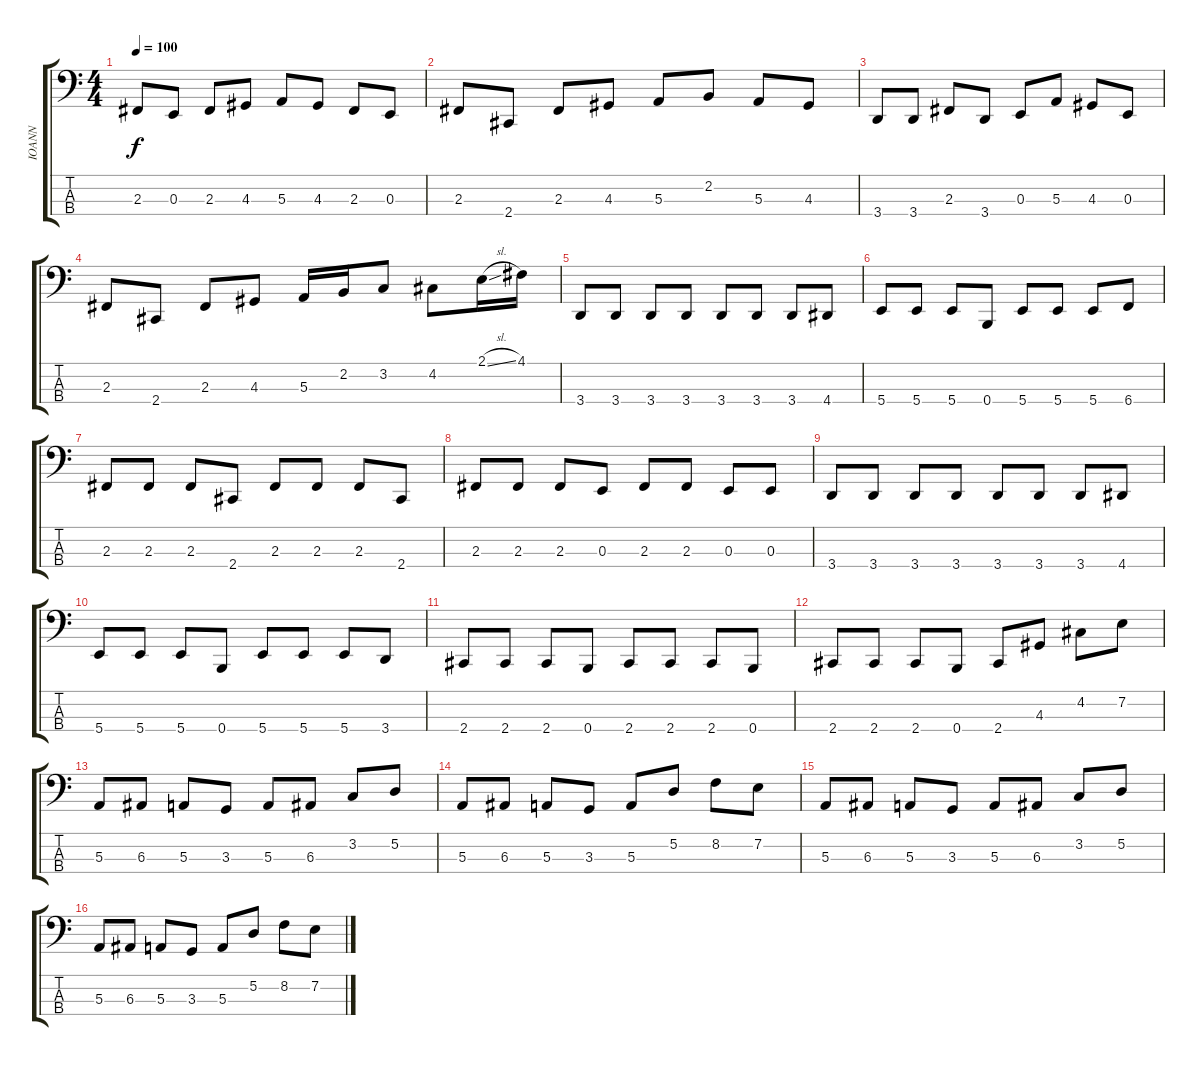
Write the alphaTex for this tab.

\track ("IOANN" "IOANN") {instrument slapbass2}
\staff {score tabs}
\tuning (D2 A1 E1 B0) {hide}
\ts (4 4)
\tempo 100
\clef f4
\ks c
2.3.8{dy f} 0.3.8 2.3.8 4.3.8 5.3.8 4.3.8 2.3.8 0.3.8 |
2.3.8 2.4.8 2.3.8 4.3.8 5.3.8 2.2.8 5.3.8 4.3.8 |
3.4.8 3.4.8 2.3.8 3.4.8 0.3.8 5.3.8 4.3.8 0.3.8 |
2.3.8 2.4.8 2.3.8 4.3.8 5.3.16 2.2.16 3.2.8 4.2.8 2.1{sl}.16 4.1.16 |
3.4.8 3.4.8 3.4.8 3.4.8 3.4.8 3.4.8 3.4.8 4.4.8 |
5.4.8 5.4.8 5.4.8 0.4.8 5.4.8 5.4.8 5.4.8 6.4.8 |
2.3.8 2.3.8 2.3.8 2.4.8 2.3.8 2.3.8 2.3.8 2.4.8 |
2.3.8 2.3.8 2.3.8 0.3.8 2.3.8 2.3.8 0.3.8 0.3.8 |
3.4.8 3.4.8 3.4.8 3.4.8 3.4.8 3.4.8 3.4.8 4.4.8 |
5.4.8 5.4.8 5.4.8 0.4.8 5.4.8 5.4.8 5.4.8 3.4.8 |
2.4.8 2.4.8 2.4.8 0.4.8 2.4.8 2.4.8 2.4.8 0.4.8 |
2.4.8 2.4.8 2.4.8 0.4.8 2.4.8 4.3.8 4.2.8 7.2.8 |
5.3.8 6.3.8 5.3.8 3.3.8 5.3.8 6.3.8 3.2.8 5.2.8 |
5.3.8 6.3.8 5.3.8 3.3.8 5.3.8 5.2.8 8.2.8 7.2.8 |
5.3.8 6.3.8 5.3.8 3.3.8 5.3.8 6.3.8 3.2.8 5.2.8 |
5.3.8 6.3.8 5.3.8 3.3.8 5.3.8 5.2.8 8.2.8 7.2.8
